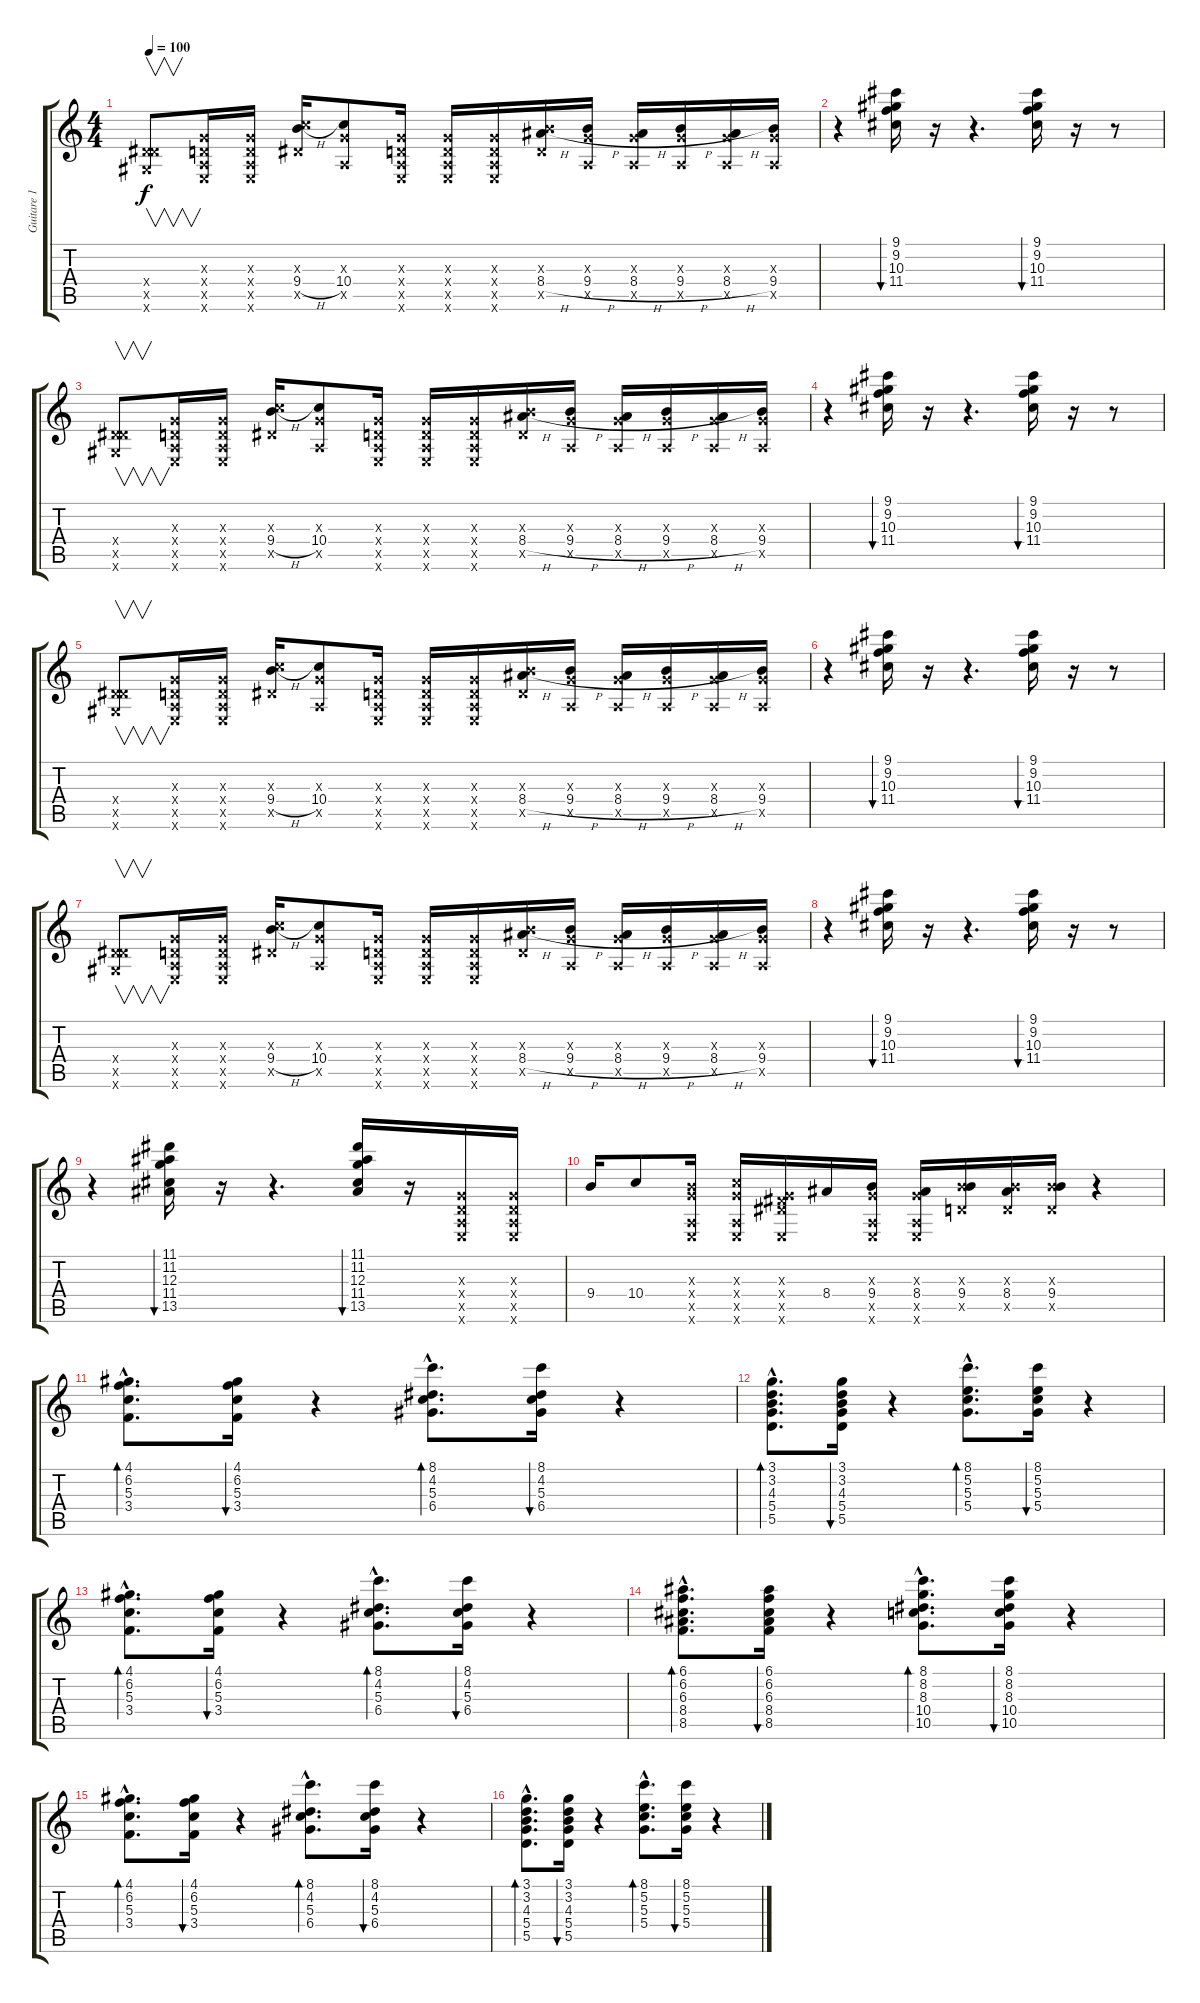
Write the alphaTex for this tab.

\track ("Guitare 1" "Guitare 1") {instrument electricguitarclean}
\staff {score tabs}
\tuning (E4 B3 G3 D3 A2 E2) {hide}
\ts (4 4)
\tempo 100
\clef g2
\ks c
(0.4{x} 6.5{x} 4.6{x}).8{v dy f} (0.3{x} 0.4{x} 0.5{x} 0.6{x}).16 (0.3{x} 0.4{x} 0.5{x} 0.6{x}).16 (5.3{x} 9.4{h} 6.5{x}).16 (0.3{x} 10.4 0.5{x}).8 (0.3{x} 0.4{x} 0.5{x} 0.6{x}).16 (0.3{x} 0.4{x} 0.5{x} 0.6{x}).16 (0.3{x} 0.4{x} 0.5{x} 0.6{x}).16 (4.3{x} 8.4{h} 5.5{x}).16 (0.3{x} 9.4{h} 0.5{x}).16 (0.3{x} 8.4{h} 0.5{x}).16 (0.3{x} 9.4{h} 0.5{x}).16 (0.3{x} 8.4{h} 0.5{x}).16 (0.3{x} 9.4 0.5{x}).16 |
r.4 (9.1 9.2 10.3 11.4).16{bu 120} r.16 r.4{d} (9.1 9.2 10.3 11.4).16{bu 120} r.16 r.8 |
(0.4{x} 6.5{x} 4.6{x}).8{v} (0.3{x} 0.4{x} 0.5{x} 0.6{x}).16 (0.3{x} 0.4{x} 0.5{x} 0.6{x}).16 (5.3{x} 9.4{h} 6.5{x}).16 (0.3{x} 10.4 0.5{x}).8 (0.3{x} 0.4{x} 0.5{x} 0.6{x}).16 (0.3{x} 0.4{x} 0.5{x} 0.6{x}).16 (0.3{x} 0.4{x} 0.5{x} 0.6{x}).16 (4.3{x} 8.4{h} 5.5{x}).16 (0.3{x} 9.4{h} 0.5{x}).16 (0.3{x} 8.4{h} 0.5{x}).16 (0.3{x} 9.4{h} 0.5{x}).16 (0.3{x} 8.4{h} 0.5{x}).16 (0.3{x} 9.4 0.5{x}).16 |
r.4 (9.1 9.2 10.3 11.4).16{bu 120} r.16 r.4{d} (9.1 9.2 10.3 11.4).16{bu 120} r.16 r.8 |
(0.4{x} 6.5{x} 4.6{x}).8{v} (0.3{x} 0.4{x} 0.5{x} 0.6{x}).16 (0.3{x} 0.4{x} 0.5{x} 0.6{x}).16 (5.3{x} 9.4{h} 6.5{x}).16 (0.3{x} 10.4 0.5{x}).8 (0.3{x} 0.4{x} 0.5{x} 0.6{x}).16 (0.3{x} 0.4{x} 0.5{x} 0.6{x}).16 (0.3{x} 0.4{x} 0.5{x} 0.6{x}).16 (4.3{x} 8.4{h} 5.5{x}).16 (0.3{x} 9.4{h} 0.5{x}).16 (0.3{x} 8.4{h} 0.5{x}).16 (0.3{x} 9.4{h} 0.5{x}).16 (0.3{x} 8.4{h} 0.5{x}).16 (0.3{x} 9.4 0.5{x}).16 |
r.4 (9.1 9.2 10.3 11.4).16{bu 120} r.16 r.4{d} (9.1 9.2 10.3 11.4).16{bu 120} r.16 r.8 |
(0.4{x} 6.5{x} 4.6{x}).8{v} (0.3{x} 0.4{x} 0.5{x} 0.6{x}).16 (0.3{x} 0.4{x} 0.5{x} 0.6{x}).16 (5.3{x} 9.4{h} 6.5{x}).16 (0.3{x} 10.4 0.5{x}).8 (0.3{x} 0.4{x} 0.5{x} 0.6{x}).16 (0.3{x} 0.4{x} 0.5{x} 0.6{x}).16 (0.3{x} 0.4{x} 0.5{x} 0.6{x}).16 (4.3{x} 8.4{h} 5.5{x}).16 (0.3{x} 9.4{h} 0.5{x}).16 (0.3{x} 8.4{h} 0.5{x}).16 (0.3{x} 9.4{h} 0.5{x}).16 (0.3{x} 8.4{h} 0.5{x}).16 (0.3{x} 9.4 0.5{x}).16 |
r.4 (9.1 9.2 10.3 11.4).16{bu 120} r.16 r.4{d} (9.1 9.2 10.3 11.4).16{bu 120} r.16 r.8 |
r.4 (11.1 11.2 12.3 11.4 13.5).16{bu 120} r.16 r.4{d} (11.1 11.2 12.3 11.4 13.5).16{bu 120} r.16 (0.3{x} 0.4{x} 0.5{x} 0.6{x}).16 (0.3{x} 0.4{x} 0.5{x} 0.6{x}).16 |
9.4.16 10.4.8 (0.3{x} 9.4{x} 0.5{x} 0.6{x}).16 (0.3{x} 10.4{x} 0.5{x} 0.6{x}).16 (0.3{x} 4.4{x} 6.5{x} 0.6{x}).16 8.4.16 (0.3{x} 9.4 0.5{x} 0.6{x}).16 (0.3{x} 8.4 0.5{x} 0.6{x}).16 (4.3{x} 9.4 5.5{x}).16 (4.3{x} 8.4 5.5{x}).16 (4.3{x} 9.4 5.5{x}).16 r.4 |
(4.1{hac} 6.2{hac} 5.3{hac} 3.4{hac}).8{d bd 60} (4.1 6.2 5.3 3.4).16{bu 60} r.4 (8.1{hac} 4.2{hac} 5.3{hac} 6.4{hac}).8{d bd 60} (8.1 4.2 5.3 6.4).16{bu 60} r.4 |
(3.1{hac} 3.2{hac} 4.3{hac} 5.4{hac} 5.5{hac}).8{d bd 60} (3.1 3.2 4.3 5.4 5.5).16{bu 60} r.4 (8.1{hac} 5.2{hac} 5.3{hac} 5.4{hac}).8{d bd 60} (8.1 5.2 5.3 5.4).16{bu 60} r.4 |
(4.1{hac} 6.2{hac} 5.3{hac} 3.4{hac}).8{d bd 60} (4.1 6.2 5.3 3.4).16{bu 60} r.4 (8.1{hac} 4.2{hac} 5.3{hac} 6.4{hac}).8{d bd 60} (8.1 4.2 5.3 6.4).16{bu 60} r.4 |
(6.1{hac} 6.2{hac} 6.3{hac} 8.4{hac} 8.5{hac}).8{d bd 60} (6.1 6.2 6.3 8.4 8.5).16{bu 60} r.4 (8.1{hac} 8.2{hac} 8.3{hac} 10.4{hac} 10.5{hac}).8{d bd 60} (8.1 8.2 8.3 10.4 10.5).16{bu 60} r.4 |
(4.1{hac} 6.2{hac} 5.3{hac} 3.4{hac}).8{d bd 60} (4.1 6.2 5.3 3.4).16{bu 60} r.4 (8.1{hac} 4.2{hac} 5.3{hac} 6.4{hac}).8{d bd 60} (8.1 4.2 5.3 6.4).16{bu 60} r.4 |
(3.1{hac} 3.2{hac} 4.3{hac} 5.4{hac} 5.5{hac}).8{d bd 60} (3.1 3.2 4.3 5.4 5.5).16{bu 60} r.4 (8.1{hac} 5.2{hac} 5.3{hac} 5.4{hac}).8{d bd 60} (8.1 5.2 5.3 5.4).16{bu 60} r.4
